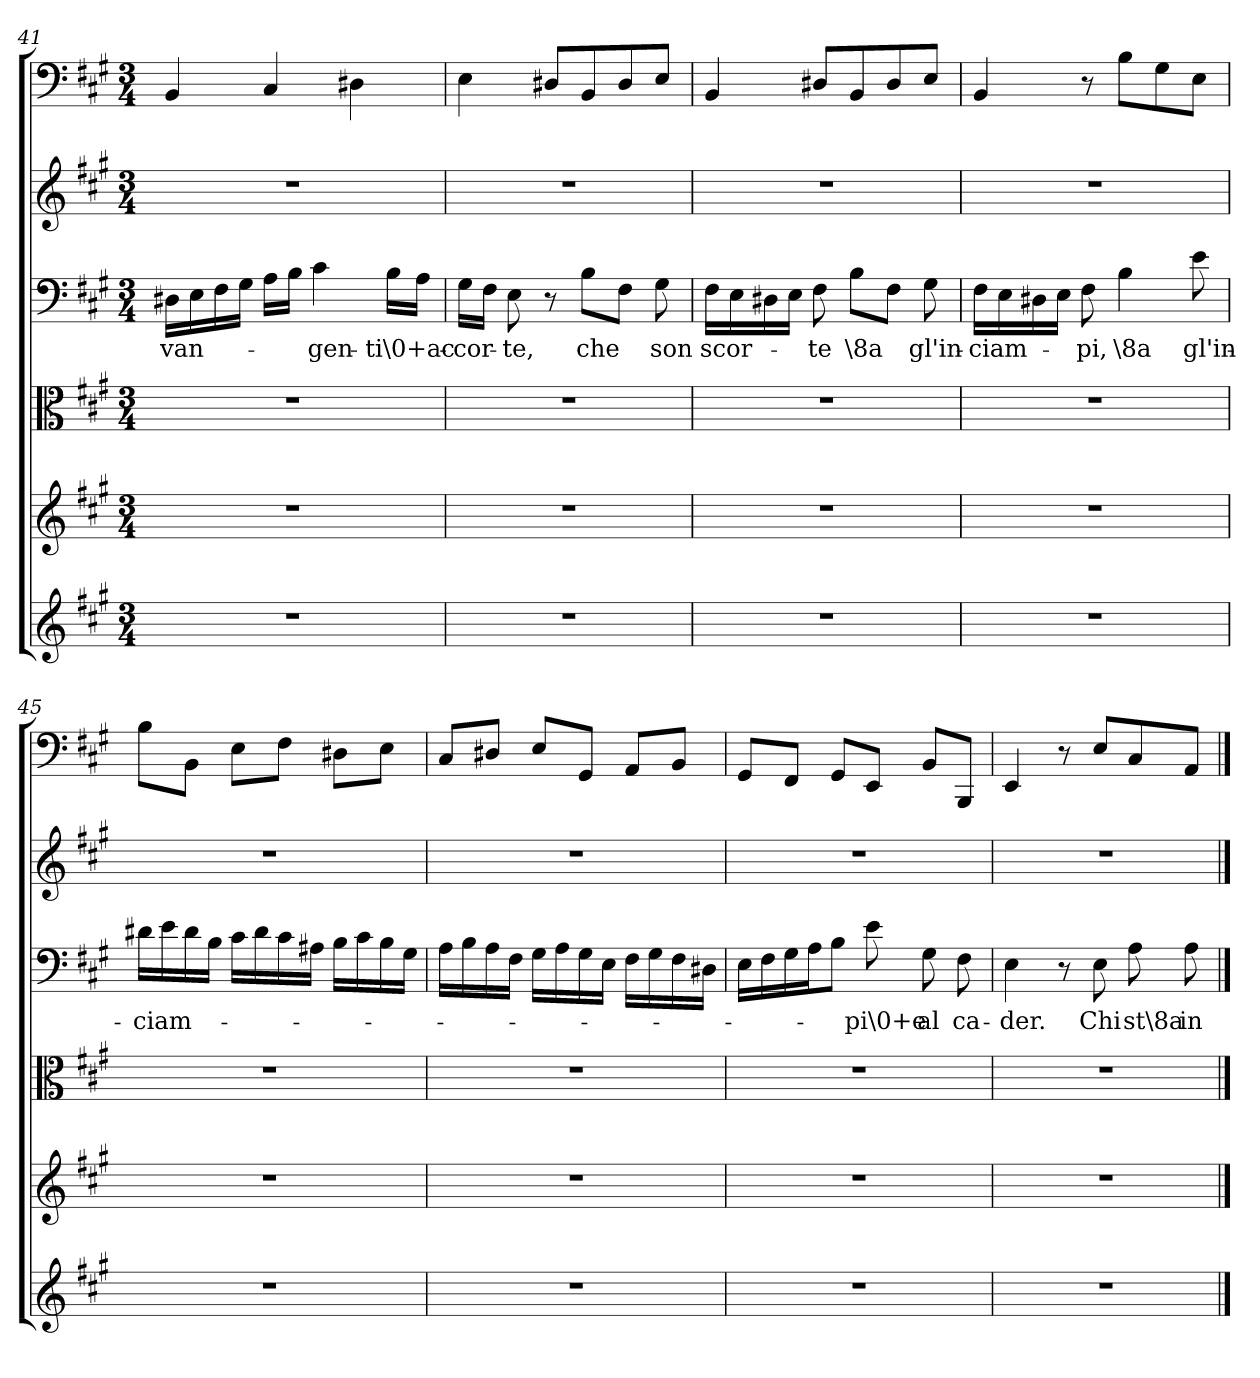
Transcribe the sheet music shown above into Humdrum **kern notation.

**kern	**kern	**kern	**kern	**text	**kern	**kern
*part6	*part5	*part4	*part3	*part3	*part2	*part1
*staff6	*staff5	*staff4	*staff3	*staff3	*staff2	*staff1
*clefG2	*clefG2	*clefC3	*clefF4	*	*clefG2	*clefF4
*k[f#c#g#]	*k[f#c#g#]	*k[f#c#g#]	*k[f#c#g#]	*	*k[f#c#g#]	*k[f#c#g#]
*A:	*A:	*A:	*A:	*	*A:	*A:
*M3/4	*M3/4	*M3/4	*M3/4	*	*M3/4	*M3/4
=41	=41	=41	=41	=41	=41	=41
2.r	2.r	2.r	16D#X\LL	-van-	2.r	4BB/
.	.	.	16E\	.	.	.
.	.	.	16F#\	.	.	.
.	.	.	16G#\JJ	.	.	.
.	.	.	16A\LL	.	.	4C#/
.	.	.	16B\JJ	.	.	.
.	.	.	4c#\	-gen-	.	.
.	.	.	.	.	.	4D#X\
.	.	.	16B\LL	-ti\0+ac-	.	.
.	.	.	16A\JJ	.	.	.
=42	=42	=42	=42	=42	=42	=42
2.r	2.r	2.r	16G#\LL	-cor-	2.r	4E\
.	.	.	16F#\JJ	.	.	.
.	.	.	8E\	-te,	.	.
.	.	.	8r	.	.	8D#X/L
.	.	.	8B\L	che	.	8BB/
.	.	.	8F#\J	.	.	8D#/
.	.	.	8G#\	son	.	8E/J
=43	=43	=43	=43	=43	=43	=43
2.r	2.r	2.r	16F#\LL	scor-	2.r	4BB/
.	.	.	16E\	.	.	.
.	.	.	16D#X\	.	.	.
.	.	.	16E\JJ	.	.	.
.	.	.	8F#\	-te	.	8D#X/L
.	.	.	8B\L	\8a	.	8BB/
.	.	.	8F#\J	.	.	8D#/
.	.	.	8G#\	gl'in-	.	8E/J
=44	=44	=44	=44	=44	=44	=44
2.r	2.r	2.r	16F#\LL	-ciam-	2.r	4BB/
.	.	.	16E\	.	.	.
.	.	.	16D#X\	.	.	.
.	.	.	16E\JJ	.	.	.
.	.	.	8F#\	-pi,	.	8r
.	.	.	4B\	\8a	.	8B\L
.	.	.	.	.	.	8G#\
.	.	.	8e\	gl'in-	.	8E\J
=45	=45	=45	=45	=45	=45	=45
2.r	2.r	2.r	16d#X\LL	-ciam-	2.r	8B\L
.	.	.	16e\	.	.	.
.	.	.	16d#\	.	.	8BB\J
.	.	.	16B\JJ	.	.	.
.	.	.	16c#\LL	.	.	8E\L
.	.	.	16d#\	.	.	.
.	.	.	16c#\	.	.	8F#\J
.	.	.	16A#X\JJ	.	.	.
.	.	.	16B\LL	.	.	8D#X\L
.	.	.	16c#\	.	.	.
.	.	.	16B\	.	.	8E\J
.	.	.	16G#\JJ	.	.	.
=46	=46	=46	=46	=46	=46	=46
2.r	2.r	2.r	16A\LL	.	2.r	8C#/L
.	.	.	16B\	.	.	.
.	.	.	16A\	.	.	8D#X/J
.	.	.	16F#\JJ	.	.	.
.	.	.	16G#\LL	.	.	8E/L
.	.	.	16A\	.	.	.
.	.	.	16G#\	.	.	8GG#/J
.	.	.	16E\JJ	.	.	.
.	.	.	16F#\LL	.	.	8AA/L
.	.	.	16G#\	.	.	.
.	.	.	16F#\	.	.	8BB/J
.	.	.	16D#X\JJ	.	.	.
=47	=47	=47	=47	=47	=47	=47
2.r	2.r	2.r	16E\LL	.	2.r	8GG#/L
.	.	.	16F#\	.	.	.
.	.	.	16G#\	.	.	8FF#/J
.	.	.	16A\J	.	.	.
.	.	.	8B\J	.	.	8GG#/L
.	.	.	8e\	-pi\0+e	.	8EE/J
.	.	.	8G#\	al	.	8BB/L
.	.	.	8F#\	ca-	.	8BBB/J
=48	=48	=48	=48	=48	=48	=48
2.r	2.r	2.r	4E\	-der.	2.r	4EE/
.	.	.	8r	.	.	8r
.	.	.	8E\	Chi	.	8E/L
.	.	.	8A\	st\8a	.	8C#/
.	.	.	8A\	in	.	8AA/J
==	==	==	==	==	==	==
*-	*-	*-	*-	*-	*-	*-
